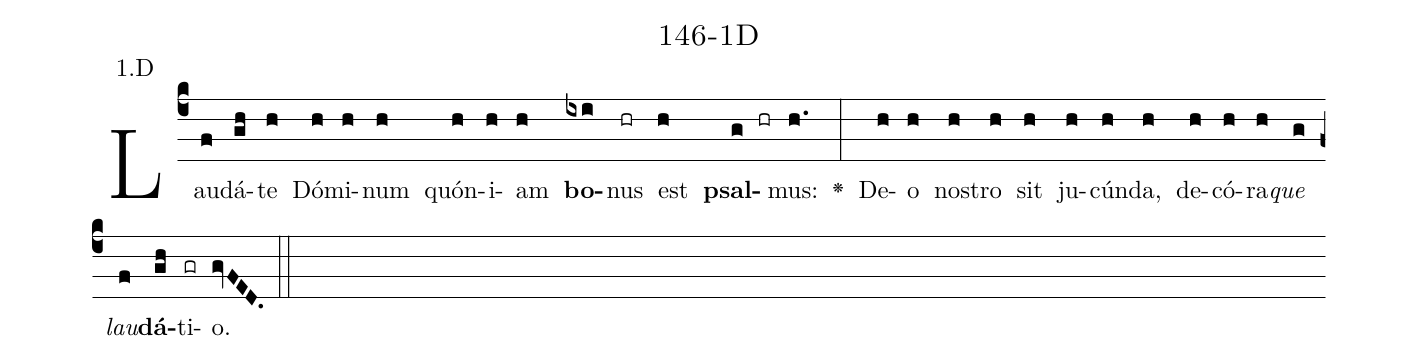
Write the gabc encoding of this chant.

name: 146-1D;
annotation: 1.D;
%%
(c4)Lau(f)dá(gh)te(h) Dó(h)mi(h)num(h) quón(h)i(h)am(h) <b>bo</b>(ixi)nus(hr) est(h) <b>psal</b>(g hr)mus:(h.) <v>\greheightstar</v>(:) De(h)o(h) nos(h)tro(h) sit(h) ju(h)cún(h)da,(h) de(h)có(h)ra(h)<i>que</i>(g) <i>lau</i>(f)<b>dá</b>(gh)ti(gr)o.(gvFED.) (::)


%E(h) u(h) o(g) u(f) a(gh) e.(gvFED.) (::)
